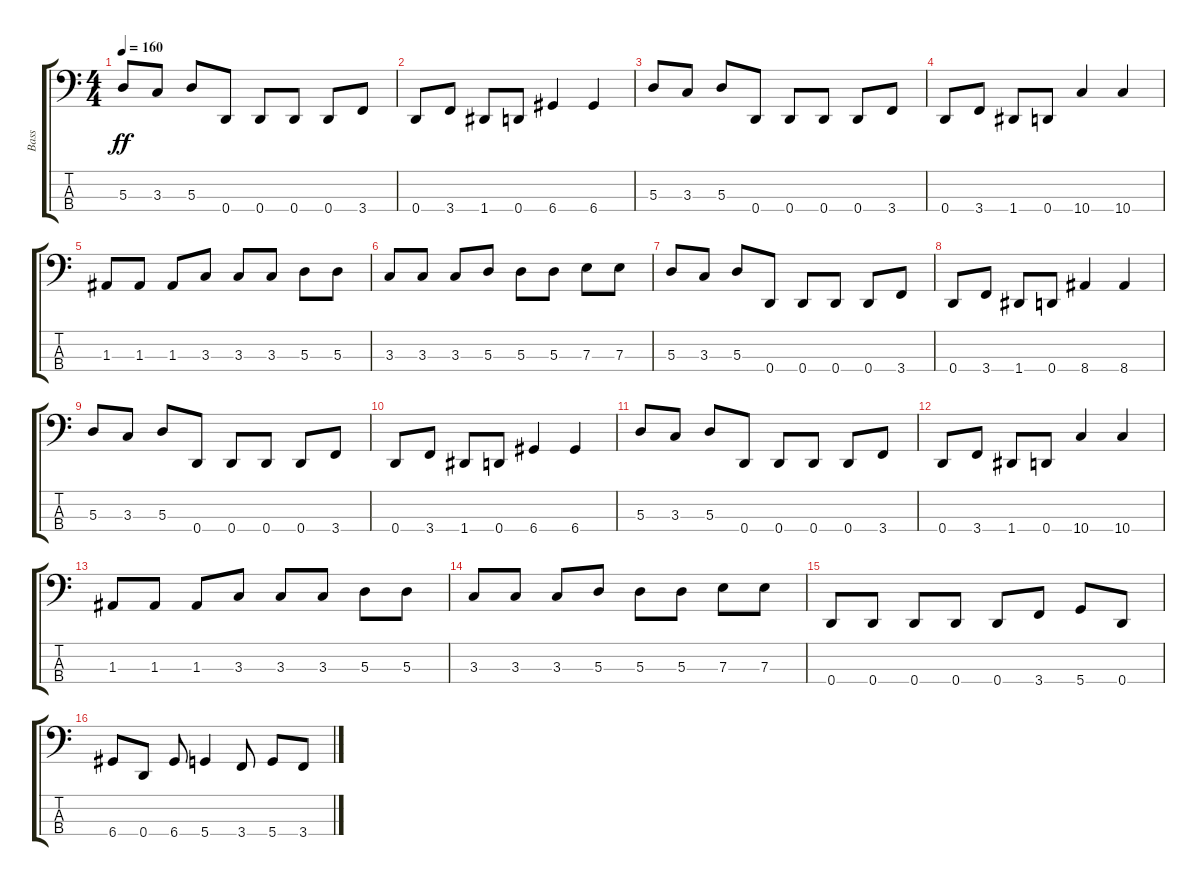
\track ("Bass" "Bass") {instrument acousticguitarnylon}
\staff {score tabs}
\tuning (G2 D2 A1 D1) {hide}
\ts (4 4)
\tempo 160
\clef f4
\ks c
5.3.8{dy ff} 3.3.8 5.3.8 0.4.8 0.4.8 0.4.8 0.4.8 3.4.8 |
0.4.8 3.4.8 1.4.8 0.4.8 6.4.4 6.4.4 |
5.3.8 3.3.8 5.3.8 0.4.8 0.4.8 0.4.8 0.4.8 3.4.8 |
0.4.8 3.4.8 1.4.8 0.4.8 10.4.4 10.4.4 |
1.3.8 1.3.8 1.3.8 3.3.8 3.3.8 3.3.8 5.3.8 5.3.8 |
3.3.8 3.3.8 3.3.8 5.3.8 5.3.8 5.3.8 7.3.8 7.3.8 |
5.3.8 3.3.8 5.3.8 0.4.8 0.4.8 0.4.8 0.4.8 3.4.8 |
0.4.8 3.4.8 1.4.8 0.4.8 8.4.4 8.4.4 |
5.3.8 3.3.8 5.3.8 0.4.8 0.4.8 0.4.8 0.4.8 3.4.8 |
0.4.8 3.4.8 1.4.8 0.4.8 6.4.4 6.4.4 |
5.3.8 3.3.8 5.3.8 0.4.8 0.4.8 0.4.8 0.4.8 3.4.8 |
0.4.8 3.4.8 1.4.8 0.4.8 10.4.4 10.4.4 |
1.3.8 1.3.8 1.3.8 3.3.8 3.3.8 3.3.8 5.3.8 5.3.8 |
3.3.8 3.3.8 3.3.8 5.3.8 5.3.8 5.3.8 7.3.8 7.3.8 |
0.4.8 0.4.8 0.4.8 0.4.8 0.4.8 3.4.8 5.4.8 0.4.8 |
6.4.8 0.4.8 6.4.8 5.4.4 3.4.8 5.4.8 3.4.8
